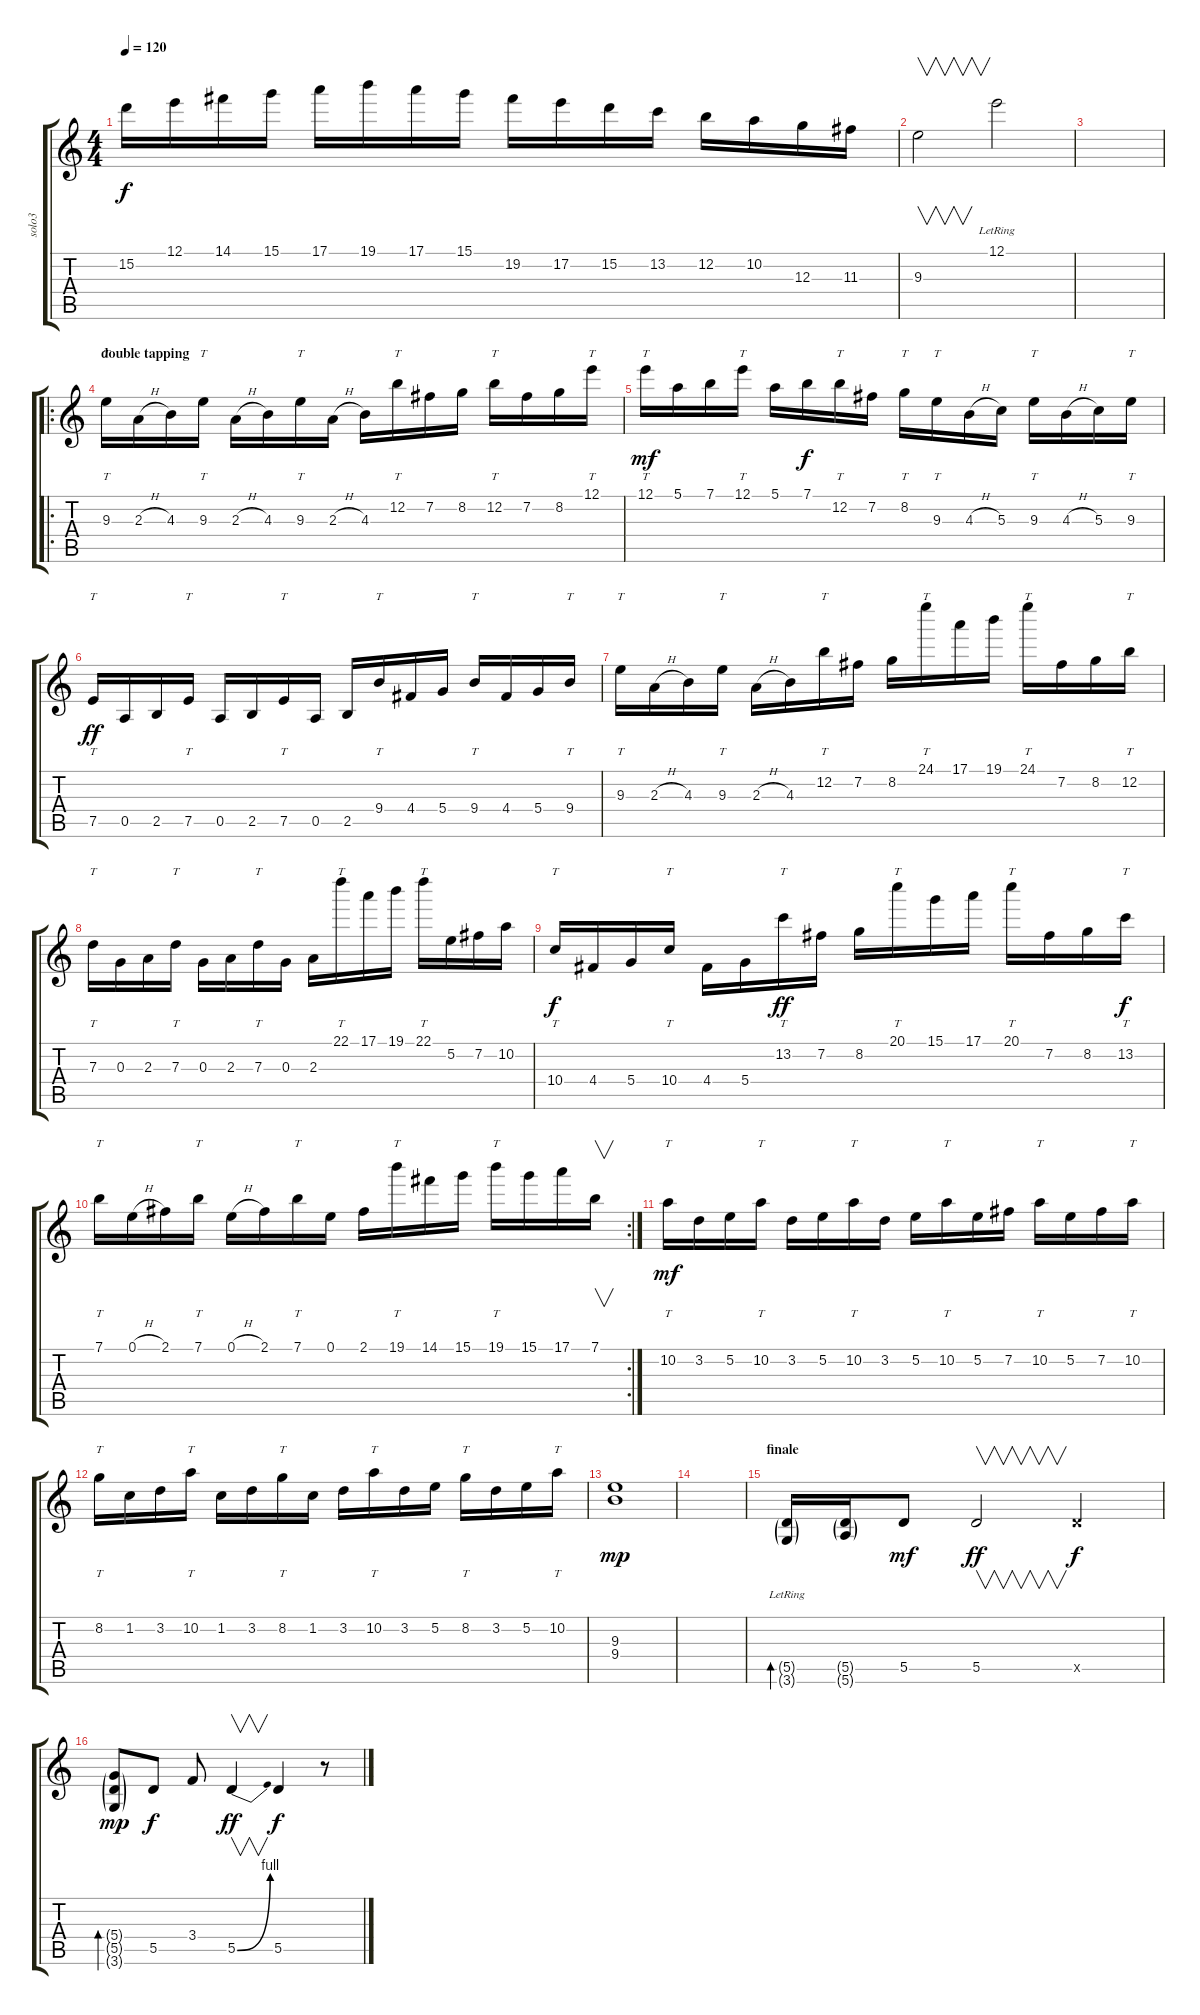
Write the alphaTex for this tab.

\track ("solo3" "solo3") {instrument distortionguitar}
\staff {score tabs}
\tuning (E4 B3 G3 D3 A2 E2) {hide}
\ts (4 4)
\tempo 120
\clef g2
\ks c
15.2.16{dy f} 12.1.16 14.1.16 15.1.16 17.1.16 19.1.16 17.1.16 15.1.16 19.2.16 17.2.16 15.2.16 13.2.16 12.2.16 10.2.16 12.3.16 11.3.16 |
9.3.2{v} 12.1{lr}.2 |
|
\ro
\section ("" "double tapping")
9.3.16{tt} 2.3{h}.16 4.3.16 9.3.16{tt} 2.3{h}.16 4.3.16 9.3.16{tt} 2.3{h}.16 4.3.16 12.2.16{tt} 7.2.16 8.2.16 12.2.16{tt} 7.2.16 8.2.16 12.1.16{tt} |
12.1.16{tt dy mf} 5.1.16 7.1.16 12.1.16{tt} 5.1.16 7.1.16{dy f} 12.2.16{tt} 7.2.16 8.2.16{tt} 9.3.16{tt} 4.3{h}.16 5.3.16 9.3.16{tt} 4.3{h}.16 5.3.16 9.3.16{tt} |
7.5.16{tt dy ff} 0.5.16 2.5.16 7.5.16{tt} 0.5.16 2.5.16 7.5.16{tt} 0.5.16 2.5.16 9.4.16{tt} 4.4.16 5.4.16 9.4.16{tt} 4.4.16 5.4.16 9.4.16{tt} |
9.3.16{tt} 2.3{h}.16 4.3.16 9.3.16{tt} 2.3{h}.16 4.3.16 12.2.16{tt} 7.2.16 8.2.16 24.1.16{tt} 17.1.16 19.1.16 24.1.16{tt} 7.2.16 8.2.16 12.2.16{tt} |
7.3.16{tt} 0.3.16 2.3.16 7.3.16{tt} 0.3.16 2.3.16 7.3.16{tt} 0.3.16 2.3.16 22.1.16{tt} 17.1.16 19.1.16 22.1.16{tt} 5.2.16 7.2.16 10.2.16 |
10.4.16{tt dy f} 4.4.16 5.4.16 10.4.16{tt} 4.4.16 5.4.16 13.2.16{tt dy ff} 7.2.16 8.2.16 20.1.16{tt} 15.1.16 17.1.16 20.1.16{tt} 7.2.16 8.2.16 13.2.16{tt dy f} |
\rc 2
7.1.16{tt} 0.1{h}.16 2.1.16 7.1.16{tt} 0.1{h}.16 2.1.16 7.1.16{tt} 0.1.16 2.1.16 19.1.16{tt} 14.1.16 15.1.16 19.1.16{tt} 15.1.16 17.1.16 7.1.16{v} |
10.2.16{tt dy mf} 3.2.16 5.2.16 10.2.16{tt} 3.2.16 5.2.16 10.2.16{tt} 3.2.16 5.2.16 10.2.16{tt} 5.2.16 7.2.16 10.2.16{tt} 5.2.16 7.2.16 10.2.16{tt} |
8.2.16{tt} 1.2.16 3.2.16 10.2.16{tt} 1.2.16 3.2.16 8.2.16{tt} 1.2.16 3.2.16 10.2.16{tt} 3.2.16 5.2.16 8.2.16{tt} 3.2.16 5.2.16 10.2.16{tt} |
(9.3 9.4).1{dy mp} |
|
\section ("" "finale")
(5.5{g lr} 3.6{g lr}).16{bd 120} (5.5{g} 5.6{g}).16 5.5.8{dy mf} 5.5.2{v dy ff} 5.5{x}.4{dy f} |
(5.4{g} 5.5{g} 3.6{g}).8{bd 120 dy mp} 5.5.8{dy f} 3.4.8 5.5{be (bend 0 0 60 4)}.4{v dy ff} 5.5.4{dy f} r.8
